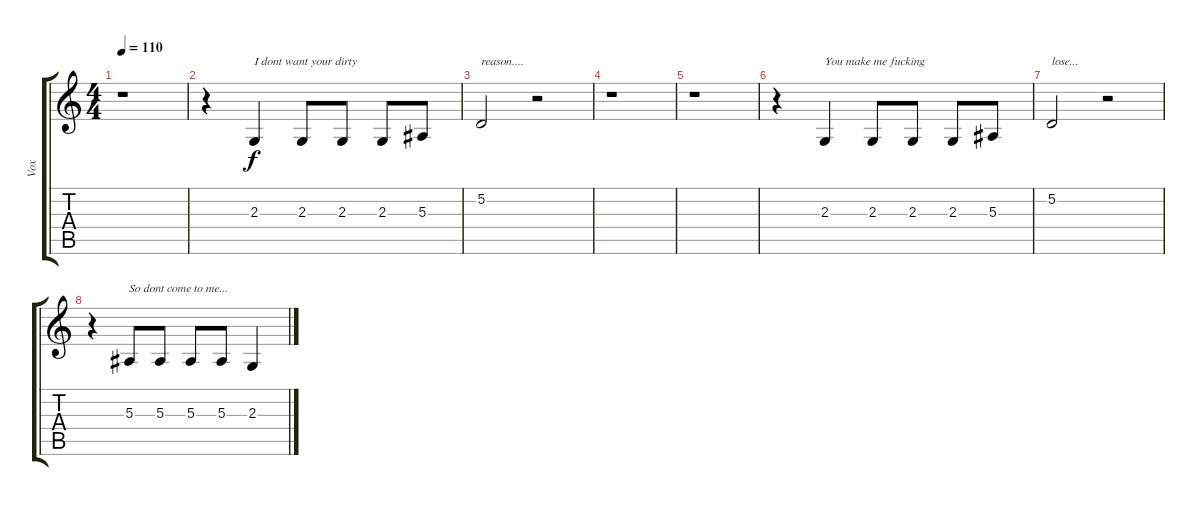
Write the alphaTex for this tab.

\track ("Vox" "Vox") {instrument lead2sawtooth}
\staff {score tabs}
\tuning (D4 A3 F3 C3 G2 D2) {hide}
\ts (4 4)
\tempo 110
\clef g2
\ks c
r.1{dy f} |
r.4 2.3.4{txt "I dont want your dirty"} 2.3.8 2.3.8 2.3.8 5.3.8 |
5.2.2{txt "reason...."} r.2 |
r.1 |
r.1 |
r.4 2.3.4{txt "You make me fucking"} 2.3.8 2.3.8 2.3.8 5.3.8 |
5.2.2{txt "lose..."} r.2 |
r.4 5.3.8{txt "So dont come to me..."} 5.3.8 5.3.8 5.3.8 2.3.4
